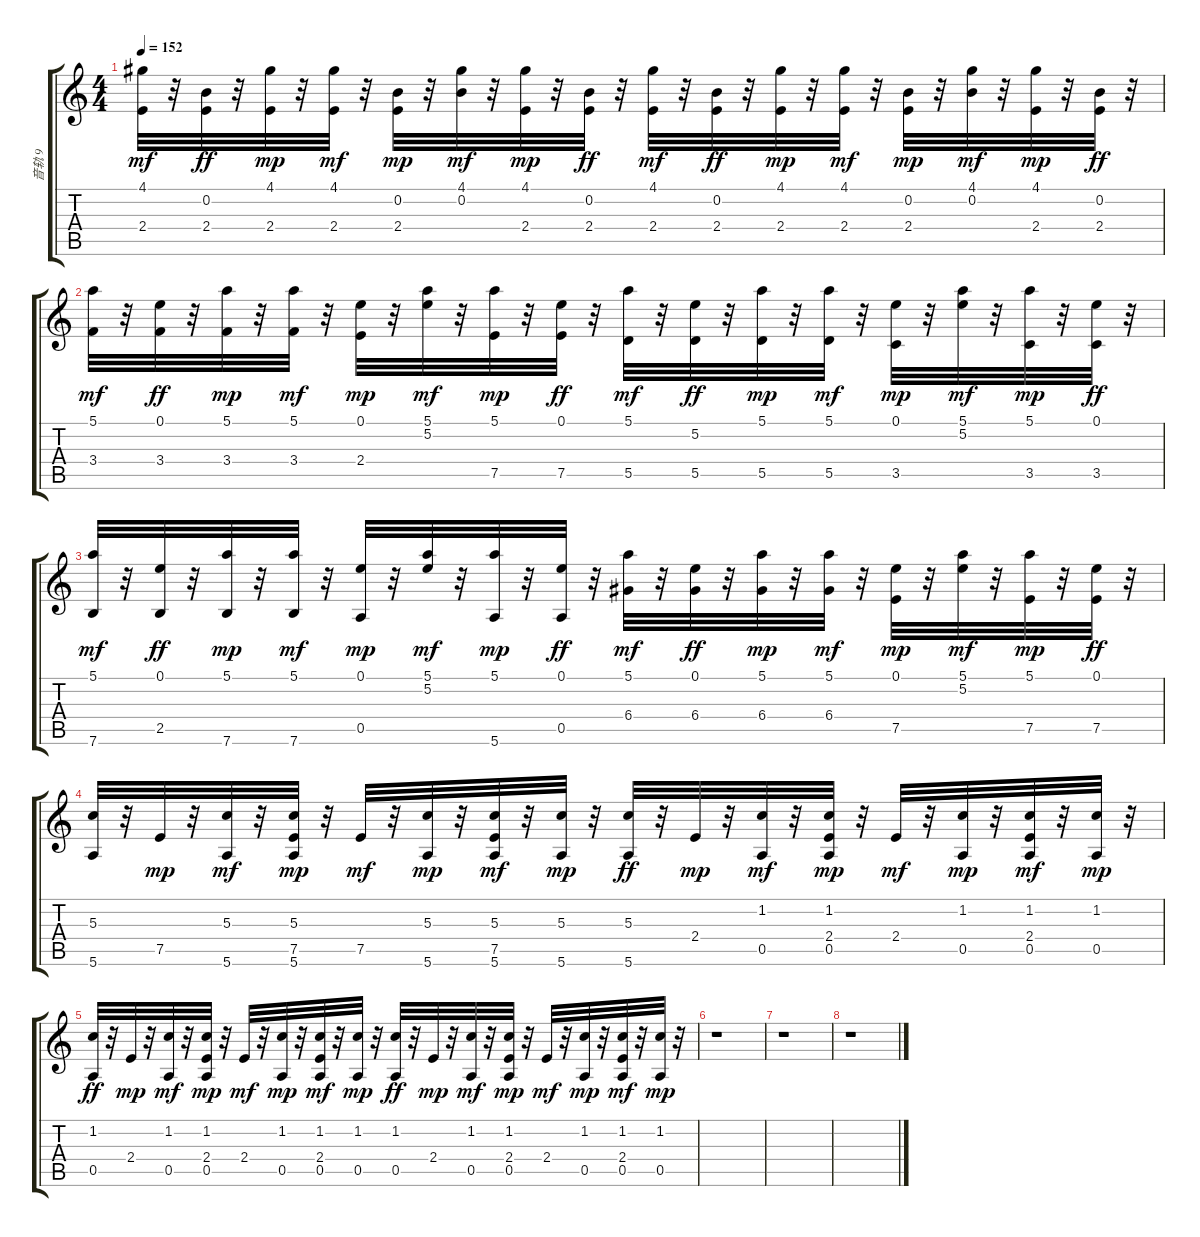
\track ("音轨 9" "音轨 9") {instrument synthbass2}
\staff {score tabs}
\tuning (E4 B3 G3 D3 A2 E2) {hide}
\ts (4 4)
\tempo 152
\clef g2
\ks c
(4.1 2.4).32{dy mf} r.32 (0.2 2.4).32{dy ff} r.32 (4.1 2.4).32{dy mp} r.32 (4.1 2.4).32{dy mf} r.32 (0.2 2.4).32{dy mp} r.32 (4.1 0.2).32{dy mf} r.32 (4.1 2.4).32{dy mp} r.32 (0.2 2.4).32{dy ff} r.32 (4.1 2.4).32{dy mf} r.32 (0.2 2.4).32{dy ff} r.32 (4.1 2.4).32{dy mp} r.32 (4.1 2.4).32{dy mf} r.32 (0.2 2.4).32{dy mp} r.32 (4.1 0.2).32{dy mf} r.32 (4.1 2.4).32{dy mp} r.32 (0.2 2.4).32{dy ff} r.32 |
(5.1 3.4).32{dy mf} r.32 (0.1 3.4).32{dy ff} r.32 (5.1 3.4).32{dy mp} r.32 (5.1 3.4).32{dy mf} r.32 (0.1 2.4).32{dy mp} r.32 (5.1 5.2).32{dy mf} r.32 (5.1 7.5).32{dy mp} r.32 (0.1 7.5).32{dy ff} r.32 (5.1 5.5).32{dy mf} r.32 (5.2 5.5).32{dy ff} r.32 (5.1 5.5).32{dy mp} r.32 (5.1 5.5).32{dy mf} r.32 (0.1 3.5).32{dy mp} r.32 (5.1 5.2).32{dy mf} r.32 (5.1 3.5).32{dy mp} r.32 (0.1 3.5).32{dy ff} r.32 |
(5.1 7.6).32{dy mf} r.32 (0.1 2.5).32{dy ff} r.32 (5.1 7.6).32{dy mp} r.32 (5.1 7.6).32{dy mf} r.32 (0.1 0.5).32{dy mp} r.32 (5.1 5.2).32{dy mf} r.32 (5.1 5.6).32{dy mp} r.32 (0.1 0.5).32{dy ff} r.32 (5.1 6.4).32{dy mf} r.32 (0.1 6.4).32{dy ff} r.32 (5.1 6.4).32{dy mp} r.32 (5.1 6.4).32{dy mf} r.32 (0.1 7.5).32{dy mp} r.32 (5.1 5.2).32{dy mf} r.32 (5.1 7.5).32{dy mp} r.32 (0.1 7.5).32{dy ff} r.32 |
(5.3 5.6).32 r.32 7.5.32{dy mp} r.32 (5.3 5.6).32{dy mf} r.32 (5.3 7.5 5.6).32{dy mp} r.32 7.5.32{dy mf} r.32 (5.3 5.6).32{dy mp} r.32 (5.3 7.5 5.6).32{dy mf} r.32 (5.3 5.6).32{dy mp} r.32 (5.3 5.6).32{dy ff} r.32 2.4.32{dy mp} r.32 (1.2 0.5).32{dy mf} r.32 (1.2 2.4 0.5).32{dy mp} r.32 2.4.32{dy mf} r.32 (1.2 0.5).32{dy mp} r.32 (1.2 2.4 0.5).32{dy mf} r.32 (1.2 0.5).32{dy mp} r.32 |
(1.2 0.5).32{dy ff} r.32 2.4.32{dy mp} r.32 (1.2 0.5).32{dy mf} r.32 (1.2 2.4 0.5).32{dy mp} r.32 2.4.32{dy mf} r.32 (1.2 0.5).32{dy mp} r.32 (1.2 2.4 0.5).32{dy mf} r.32 (1.2 0.5).32{dy mp} r.32 (1.2 0.5).32{dy ff} r.32 2.4.32{dy mp} r.32 (1.2 0.5).32{dy mf} r.32 (1.2 2.4 0.5).32{dy mp} r.32 2.4.32{dy mf} r.32 (1.2 0.5).32{dy mp} r.32 (1.2 2.4 0.5).32{dy mf} r.32 (1.2 0.5).32{dy mp} r.32 |
r.1 |
r.1 |
r.1
